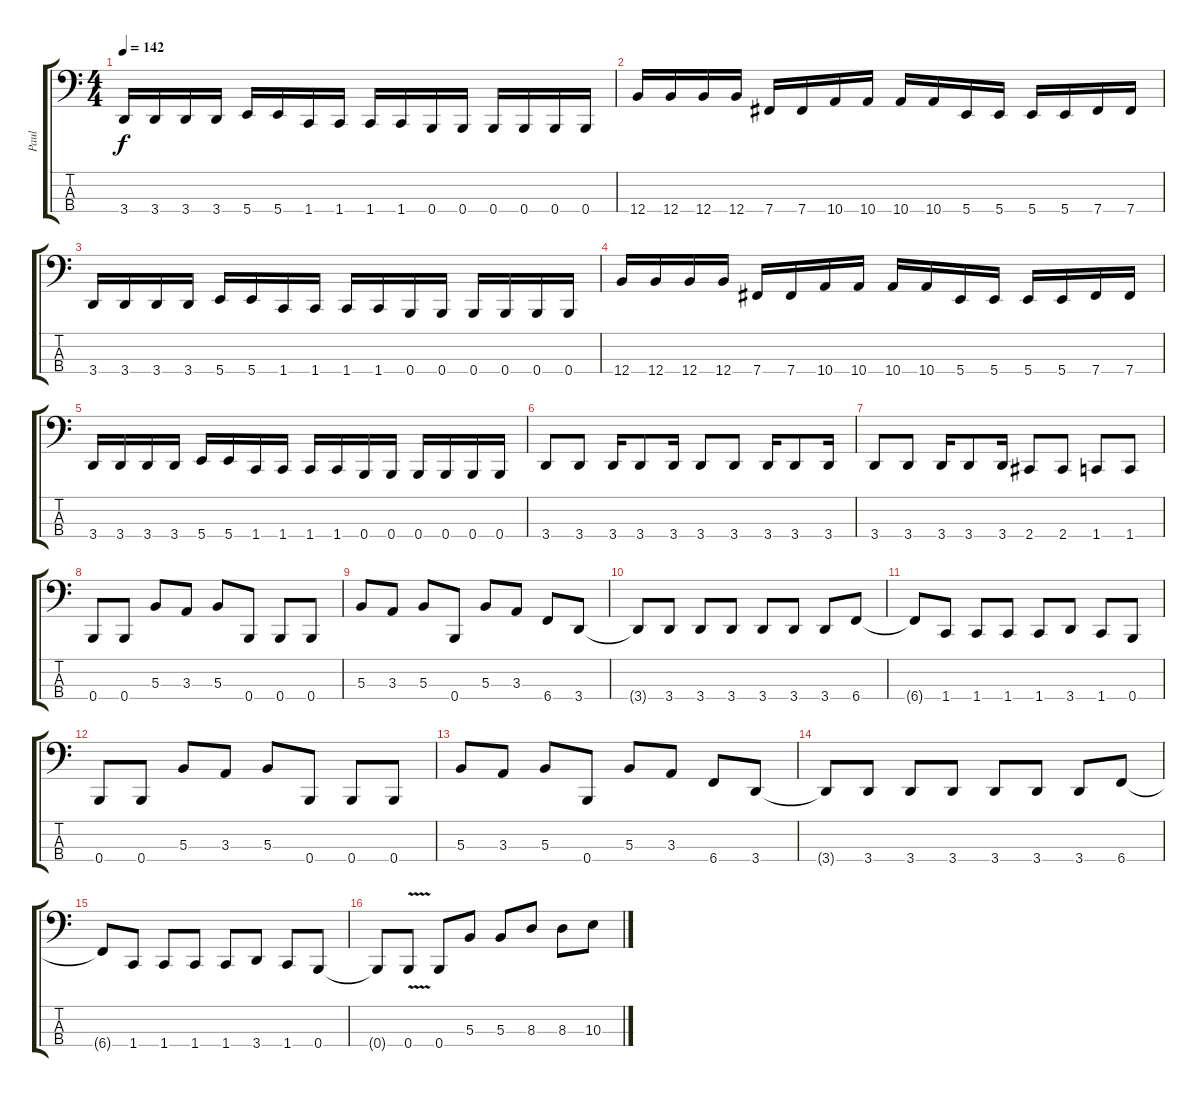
\track ("Paul" "Paul") {instrument electricbasspick}
\staff {score tabs}
\tuning (E2 B1 Gb1 B0) {hide}
\ts (4 4)
\tempo 142
\clef f4
\ks c
3.4.16{dy f} 3.4.16 3.4.16 3.4.16 5.4.16 5.4.16 1.4.16 1.4.16 1.4.16 1.4.16 0.4.16 0.4.16 0.4.16 0.4.16 0.4.16 0.4.16 |
12.4.16 12.4.16 12.4.16 12.4.16 7.4.16 7.4.16 10.4.16 10.4.16 10.4.16 10.4.16 5.4.16 5.4.16 5.4.16 5.4.16 7.4.16 7.4.16 |
3.4.16 3.4.16 3.4.16 3.4.16 5.4.16 5.4.16 1.4.16 1.4.16 1.4.16 1.4.16 0.4.16 0.4.16 0.4.16 0.4.16 0.4.16 0.4.16 |
12.4.16 12.4.16 12.4.16 12.4.16 7.4.16 7.4.16 10.4.16 10.4.16 10.4.16 10.4.16 5.4.16 5.4.16 5.4.16 5.4.16 7.4.16 7.4.16 |
3.4.16 3.4.16 3.4.16 3.4.16 5.4.16 5.4.16 1.4.16 1.4.16 1.4.16 1.4.16 0.4.16 0.4.16 0.4.16 0.4.16 0.4.16 0.4.16 |
3.4.8 3.4.8 3.4.16 3.4.8 3.4.16 3.4.8 3.4.8 3.4.16 3.4.8 3.4.16 |
3.4.8 3.4.8 3.4.16 3.4.8 3.4.16 2.4.8 2.4.8 1.4.8 1.4.8 |
0.4.8 0.4.8 5.3.8 3.3.8 5.3.8 0.4.8 0.4.8 0.4.8 |
5.3.8 3.3.8 5.3.8 0.4.8 5.3.8 3.3.8 6.4.8 3.4.8 |
3.4{t}.8 3.4.8 3.4.8 3.4.8 3.4.8 3.4.8 3.4.8 6.4.8 |
6.4{t}.8 1.4.8 1.4.8 1.4.8 1.4.8 3.4.8 1.4.8 0.4.8 |
0.4.8 0.4.8 5.3.8 3.3.8 5.3.8 0.4.8 0.4.8 0.4.8 |
5.3.8 3.3.8 5.3.8 0.4.8 5.3.8 3.3.8 6.4.8 3.4.8 |
3.4{t}.8 3.4.8 3.4.8 3.4.8 3.4.8 3.4.8 3.4.8 6.4.8 |
6.4{t}.8 1.4.8 1.4.8 1.4.8 1.4.8 3.4.8 1.4.8 0.4.8 |
0.4{t}.8 0.4{v}.8 0.4.8 5.3.8 5.3.8 8.3.8 8.3.8 10.3.8
